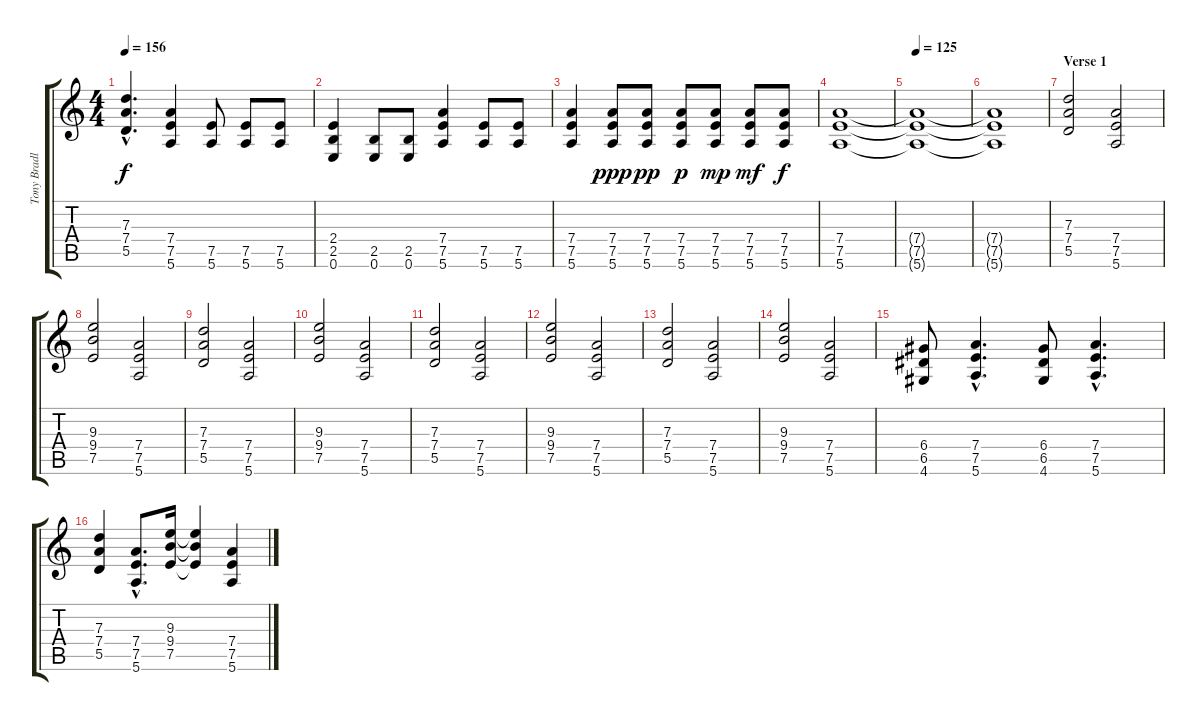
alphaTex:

\track ("Tony Bradley" "Tony Bradl") {instrument distortionguitar}
\staff {score tabs}
\tuning (E4 B3 G3 D3 A2 E2) {hide}
\ts (4 4)
\tempo 156
\clef g2
\ks c
(7.3{hac} 7.4{hac} 5.5{hac}).4{d dy f} (7.4 7.5 5.6).4 (7.5 5.6).8 (7.5 5.6).8 (7.5 5.6).8 |
(2.4 2.5 0.6).4 (2.5 0.6).8 (2.5 0.6).8 (7.4 7.5 5.6).4 (7.5 5.6).8 (7.5 5.6).8 |
(7.4 7.5 5.6).4 (7.4 7.5 5.6).8{dy ppp} (7.4 7.5 5.6).8{dy pp} (7.4 7.5 5.6).8{dy p} (7.4 7.5 5.6).8{dy mp} (7.4 7.5 5.6).8{dy mf} (7.4 7.5 5.6).8{dy f} |
(7.4 7.5 5.6).1 |
\tempo 125
(7.4{t} 7.5{t} 5.6{t}).1 |
(7.4{t} 7.5{t} 5.6{t}).1 |
\section ("" "Verse 1")
(7.3 7.4 5.5).2 (7.4 7.5 5.6).2 |
(9.3 9.4 7.5).2 (7.4 7.5 5.6).2 |
(7.3 7.4 5.5).2 (7.4 7.5 5.6).2 |
(9.3 9.4 7.5).2 (7.4 7.5 5.6).2 |
(7.3 7.4 5.5).2 (7.4 7.5 5.6).2 |
(9.3 9.4 7.5).2 (7.4 7.5 5.6).2 |
(7.3 7.4 5.5).2 (7.4 7.5 5.6).2 |
(9.3 9.4 7.5).2 (7.4 7.5 5.6).2 |
(6.4 6.5 4.6).8 (7.4{hac} 7.5{hac} 5.6{hac}).4{d} (6.4 6.5 4.6).8 (7.4{hac} 7.5{hac} 5.6{hac}).4{d} |
(7.3 7.4 5.5).4 (7.4{hac} 7.5{hac} 5.6{hac}).8{d} (9.3 9.4 7.5).16 (9.3{t} 9.4{t} 7.5{t}).4 (7.4 7.5 5.6).4
